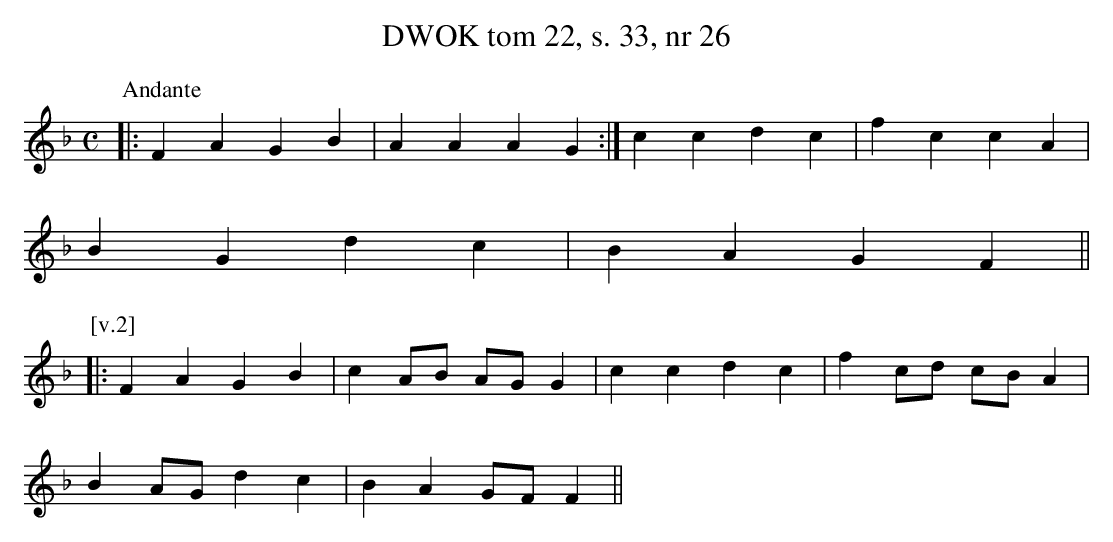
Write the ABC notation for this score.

X:1
T: DWOK tom 22, s. 33, nr 26
L: 1/16
M: C
K: F
P: Andante
|:F4 A4 G4 B4 | A4 A4 A4 G4 :| c4 c4 d4 c4 | f4 c4 c4 A4 |
B4 G4 d4 c4 | B4 A4 G4 F4 ||
P:[v.2]
|:F4 A4 G4 B4 | c4 A2B2 A2G2 G4 | c4 c4 d4 c4 | f4 c2d2 c2B2 A4 |
B4 A2G2 d4 c4 | B4 A4 G2F2 F4 ||
